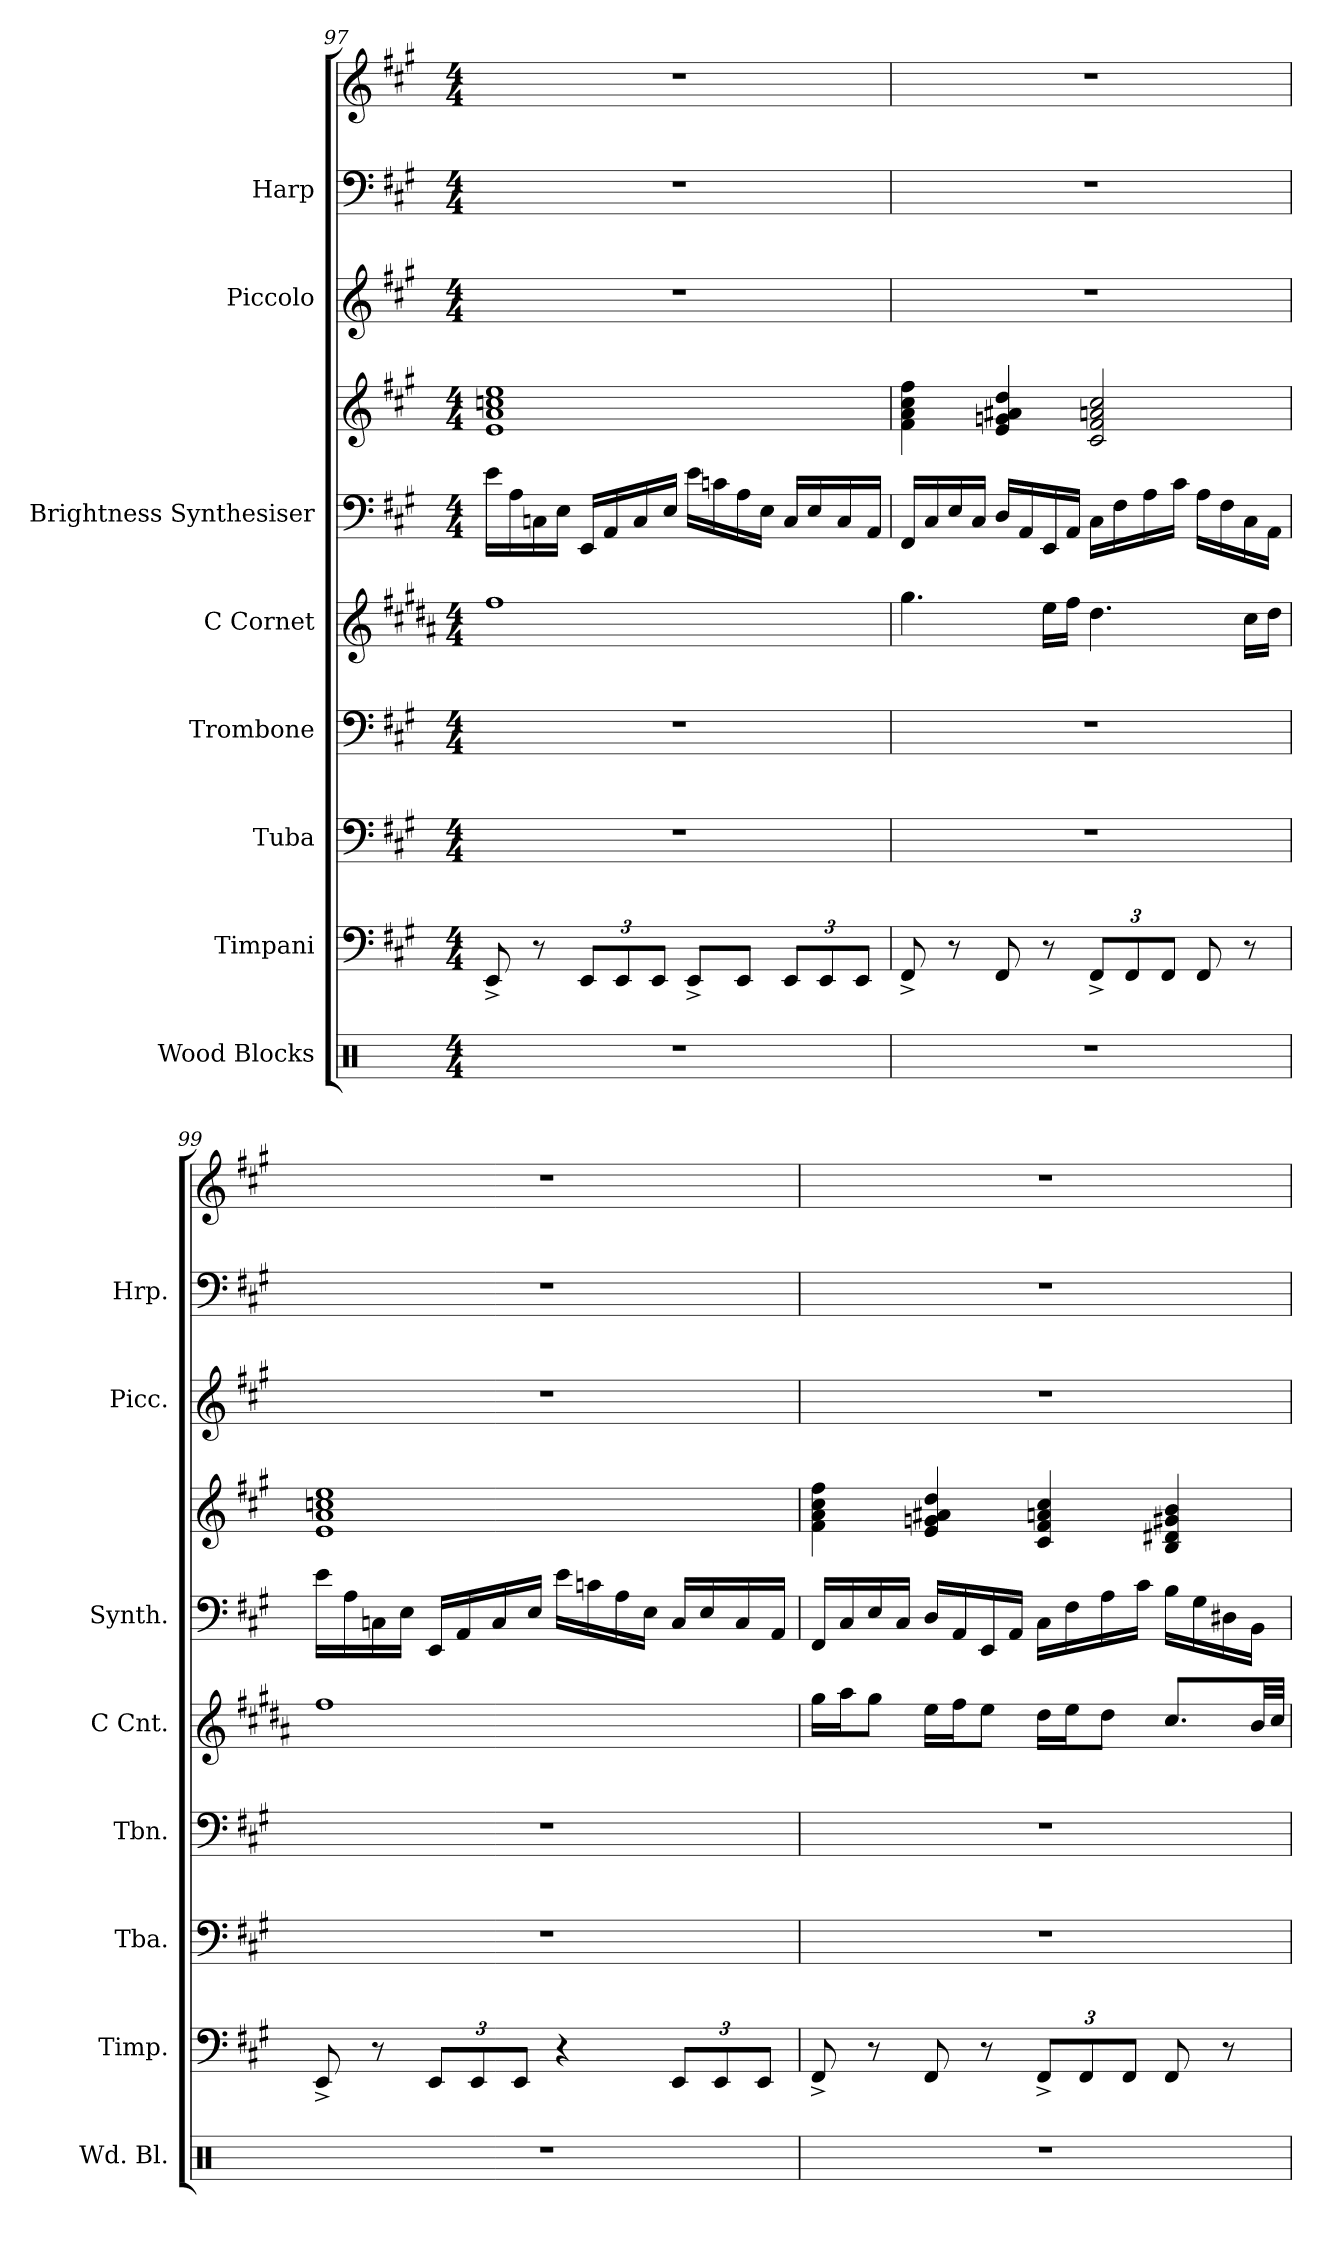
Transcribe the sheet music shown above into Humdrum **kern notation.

**kern	**kern	**kern	**kern	**kern	**kern	**kern	**kern	**kern	**kern
*part8	*part7	*part6	*part5	*part4	*part3	*part3	*part2	*part1	*part1
*staff10	*staff9	*staff8	*staff7	*staff6	*staff5	*staff4	*staff3	*staff2	*staff1
*I"Wood Blocks	*I"Timpani	*I"Tuba	*I"Trombone	*I"C Cornet	*I"Brightness Synthesiser	*	*I"Piccolo	*I"Harp	*
*I'Wd. Bl.	*I'Timp.	*I'Tba.	*I'Tbn.	*I'C Cnt.	*I'Synth.	*	*I'Picc.	*I'Hrp.	*
*clefX	*clefF4	*clefF4	*clefF4	*clefG2	*clefF4	*clefG2	*clefG2	*clefF4	*clefG2
*	*	*	*	*ITrd1c2	*	*	*ITrd-7c-12	*	*
*k[]	*k[f#c#g#]	*k[f#c#g#]	*k[f#c#g#]	*k[f#c#g#]	*k[f#c#g#]	*k[f#c#g#]	*k[f#c#g#]	*k[f#c#g#]	*k[f#c#g#]
*M4/4	*M4/4	*M4/4	*M4/4	*M4/4	*M4/4	*M4/4	*M4/4	*M4/4	*M4/4
=97	=97	=97	=97	=97	=97	=97	=97	=97	=97
1r	8EE^/	1r	1r	1ee	16e\LL	1e 1a 1ccn 1ee	1r	1r	1r
.	.	.	.	.	16A\	.	.	.	.
.	8r	.	.	.	16Cn\	.	.	.	.
.	.	.	.	.	16E\JJ	.	.	.	.
*	*Xbrackettup	*	*	*	*	*	*	*	*
.	12EE/L	.	.	.	16EE/LL	.	.	.	.
.	.	.	.	.	16AA/	.	.	.	.
.	12EE/	.	.	.	.	.	.	.	.
.	.	.	.	.	16C/	.	.	.	.
.	12EE/J	.	.	.	.	.	.	.	.
.	.	.	.	.	16E/JJ	.	.	.	.
.	8EE^/L	.	.	.	16e\LL	.	.	.	.
.	.	.	.	.	16cn\	.	.	.	.
.	8EE/J	.	.	.	16A\	.	.	.	.
.	.	.	.	.	16E\JJ	.	.	.	.
.	12EE/L	.	.	.	16C/LL	.	.	.	.
.	.	.	.	.	16E/	.	.	.	.
.	12EE/	.	.	.	.	.	.	.	.
.	.	.	.	.	16C/	.	.	.	.
.	12EE/J	.	.	.	.	.	.	.	.
.	.	.	.	.	16AA/JJ	.	.	.	.
!!LO:PB:g=z
=98	=98	=98	=98	=98	=98	=98	=98	=98	=98
1r	8FF#^/	1r	1r	4.ff#\	16FF#/LL	4f#\ 4a\ 4cc#\ 4ff#\	1r	1r	1r
.	.	.	.	.	16C#/	.	.	.	.
.	8r	.	.	.	16E/	.	.	.	.
.	.	.	.	.	16C#/JJ	.	.	.	.
.	8FF#/	.	.	.	16D/LL	4e/ 4gn/ 4a#X/ 4dd/	.	.	.
.	.	.	.	.	16AA/	.	.	.	.
.	8r	.	.	16dd\LL	16EE/	.	.	.	.
.	.	.	.	16ee\JJ	16AA/JJ	.	.	.	.
.	12FF#^/L	.	.	4.cc#\	16C#\LL	2c#/ 2f#/ 2an/ 2cc#/	.	.	.
.	.	.	.	.	16F#\	.	.	.	.
.	12FF#/	.	.	.	.	.	.	.	.
.	.	.	.	.	16A\	.	.	.	.
.	12FF#/J	.	.	.	.	.	.	.	.
.	.	.	.	.	16c#\JJ	.	.	.	.
.	8FF#/	.	.	.	16A\LL	.	.	.	.
.	.	.	.	.	16F#\	.	.	.	.
.	8r	.	.	16b\LL	16C#\	.	.	.	.
.	.	.	.	16cc#\JJ	16AA\JJ	.	.	.	.
=99	=99	=99	=99	=99	=99	=99	=99	=99	=99
1r	8EE^/	1r	1r	1ee	16e\LL	1e 1a 1ccn 1ee	1r	1r	1r
.	.	.	.	.	16A\	.	.	.	.
.	8r	.	.	.	16Cn\	.	.	.	.
.	.	.	.	.	16E\JJ	.	.	.	.
.	12EE/L	.	.	.	16EE/LL	.	.	.	.
.	.	.	.	.	16AA/	.	.	.	.
.	12EE/	.	.	.	.	.	.	.	.
.	.	.	.	.	16C/	.	.	.	.
.	12EE/J	.	.	.	.	.	.	.	.
.	.	.	.	.	16E/JJ	.	.	.	.
.	4r	.	.	.	16e\LL	.	.	.	.
.	.	.	.	.	16cn\	.	.	.	.
.	.	.	.	.	16A\	.	.	.	.
.	.	.	.	.	16E\JJ	.	.	.	.
.	12EE/L	.	.	.	16C/LL	.	.	.	.
.	.	.	.	.	16E/	.	.	.	.
.	12EE/	.	.	.	.	.	.	.	.
.	.	.	.	.	16C/	.	.	.	.
.	12EE/J	.	.	.	.	.	.	.	.
.	.	.	.	.	16AA/JJ	.	.	.	.
!!LO:PB:g=z
=100	=100	=100	=100	=100	=100	=100	=100	=100	=100
1r	8FF#^/	1r	1r	16ff#\LL	16FF#/LL	4f#\ 4a\ 4cc#\ 4ff#\	1r	1r	1r
.	.	.	.	16gg#\J	16C#/	.	.	.	.
.	8r	.	.	8ff#\J	16E/	.	.	.	.
.	.	.	.	.	16C#/JJ	.	.	.	.
.	8FF#/	.	.	16dd\LL	16D/LL	4e/ 4gn/ 4a#X/ 4dd/	.	.	.
.	.	.	.	16ee\J	16AA/	.	.	.	.
.	8r	.	.	8dd\J	16EE/	.	.	.	.
.	.	.	.	.	16AA/JJ	.	.	.	.
.	12FF#^/L	.	.	16cc#\LL	16C#\LL	4c#/ 4f#/ 4an/ 4cc#/	.	.	.
.	.	.	.	16dd\J	16F#\	.	.	.	.
.	12FF#/	.	.	.	.	.	.	.	.
.	.	.	.	8cc#\J	16A\	.	.	.	.
.	12FF#/J	.	.	.	.	.	.	.	.
.	.	.	.	.	16c#\JJ	.	.	.	.
.	8FF#/	.	.	8.b/L	16B\LL	4B/ 4d#X/ 4g#X/ 4b/	.	.	.
.	.	.	.	.	16G#\	.	.	.	.
.	8r	.	.	.	16D#X\	.	.	.	.
.	.	.	.	32a/LL	16BB\JJ	.	.	.	.
.	.	.	.	32b/JJJ	.	.	.	.	.
=	=	=	=	=	=	=	=	=	=
*-	*-	*-	*-	*-	*-	*-	*-	*-	*-
